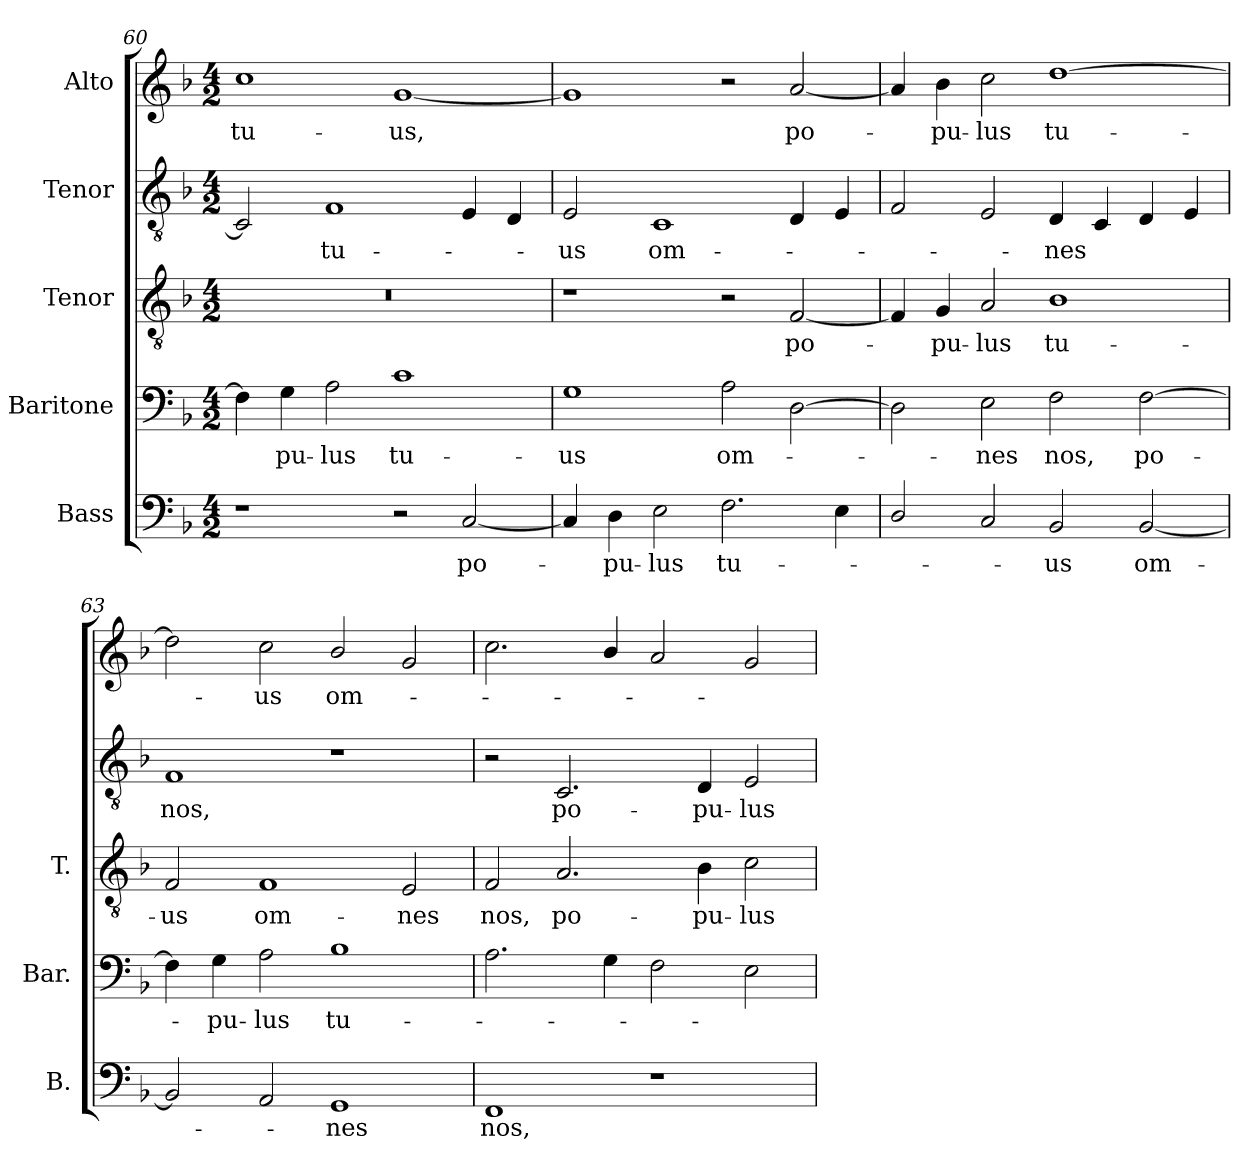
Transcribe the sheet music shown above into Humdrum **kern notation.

**kern	**text	**kern	**text	**kern	**text	**kern	**text	**kern	**text
*part5	*part5	*part4	*part4	*part3	*part3	*part2	*part2	*part1	*part1
*staff5	*staff5	*staff4	*staff4	*staff3	*staff3	*staff2	*staff2	*staff1	*staff1
*I"Bass	*	*I"Baritone	*	*I"Tenor	*	*I"Tenor	*	*I"Alto	*
*I'B.	*	*I'Bar.	*	*I'T.	*	*	*	*	*
*clefF4	*	*clefF4	*	*clefGv2	*	*clefGv2	*	*clefG2	*
*	*	*	*	*ITrd7c12	*	*	*	*	*
*k[b-]	*	*k[b-]	*	*k[b-]	*	*k[b-]	*	*k[b-]	*
*F:	*	*F:	*	*F:	*	*F:	*	*F:	*
*M4/2	*	*M4/2	*	*M4/2	*	*M4/2	*	*M4/2	*
=60	=60	=60	=60	=60	=60	=60	=60	=60	=60
!	!	!	!	!LO:N:vis=1	!	!	!	!	!
!	!	!	!	!	!	!	!	!	!LO:LY:b:color=#000000
1r	.	4Fi\]	.	0r	.	2Ci/]	.	1cci	tu-
!	!	!	!LO:LY:b:color=#000000	!	!	!	!	!	!
.	.	4Gi\	-pu-	.	.	.	.	.	.
!	!	!	!LO:LY:b:color=#000000	!	!	!	!	!	!
!	!	!	!	!	!	!	!LO:LY:b:color=#000000	!	!
.	.	2Ai\	-lus	.	.	1Fi	tu-	.	.
!	!	!	!LO:LY:b:color=#000000	!	!	!	!	!	!
!	!	!	!	!	!	!	!	!	!LO:LY:b:color=#000000
2r	.	1ci	tu-	.	.	.	.	[1gi	-us,
!	!LO:LY:b:color=#000000	!	!	!	!	!	!	!	!
[2Ci/	po-	.	.	.	.	4Ei/	.	.	.
.	.	.	.	.	.	4Di/	.	.	.
!!LO:PB:g=z
=61	=61	=61	=61	=61	=61	=61	=61	=61	=61
!	!	!	!LO:LY:b:color=#000000	!	!	!	!	!	!
!	!	!	!	!	!	!	!LO:LY:b:color=#000000	!	!
4Ci/]	.	1Gi	-us	1r	.	2Ei/	-us	1gi]	.
!	!LO:LY:b:color=#000000	!	!	!	!	!	!	!	!
4Di\	-pu-	.	.	.	.	.	.	.	.
!	!LO:LY:b:color=#000000	!	!	!	!	!	!	!	!
!	!	!	!	!	!	!	!LO:LY:b:color=#000000	!	!
2Ei\	-lus	.	.	.	.	1Ci	om-	.	.
!	!LO:LY:b:color=#000000	!	!	!	!	!	!	!	!
!	!	!	!LO:LY:b:color=#000000	!	!	!	!	!	!
2.Fi\	tu-	2Ai\	om-	2r	.	.	.	2r	.
!	!	!	!	!	!LO:LY:b:color=#000000	!	!	!	!
!	!	!	!	!	!	!	!	!	!LO:LY:b:color=#000000
.	.	[2Di\	.	[2FFi/	po-	4Di/	.	[2ai/	po-
4Ei\	.	.	.	.	.	4Ei/	.	.	.
=62	=62	=62	=62	=62	=62	=62	=62	=62	=62
2Di/	.	2Di\]	.	4FFi/]	.	2Fi/	.	4ai/]	.
!	!	!	!	!	!LO:LY:b:color=#000000	!	!	!	!
!	!	!	!	!	!	!	!	!	!LO:LY:b:color=#000000
.	.	.	.	4GGi/	-pu-	.	.	4b-i\	-pu-
!	!	!	!LO:LY:b:color=#000000	!	!	!	!	!	!
!	!	!	!	!	!LO:LY:b:color=#000000	!	!	!	!
!	!	!	!	!	!	!	!	!	!LO:LY:b:color=#000000
2Ci/	.	2Ei\	-nes	2AAi/	-lus	2Ei/	.	2cci\	-lus
!	!LO:LY:b:color=#000000	!	!	!	!	!	!	!	!
!	!	!	!LO:LY:b:color=#000000	!	!	!	!	!	!
!	!	!	!	!	!LO:LY:b:color=#000000	!	!	!	!
!	!	!	!	!	!	!	!LO:LY:b:color=#000000	!	!
!	!	!	!	!	!	!	!	!	!LO:LY:b:color=#000000
2BB-i/	-us	2Fi\	nos,	1BB-i	tu-	4Di/	-nes	[1ddi	tu-
.	.	.	.	.	.	4Ci/	.	.	.
!	!LO:LY:b:color=#000000	!	!	!	!	!	!	!	!
!	!	!	!LO:LY:b:color=#000000	!	!	!	!	!	!
[2BB-i/	om-	[2Fi\	po-	.	.	4Di/	.	.	.
.	.	.	.	.	.	4Ei/	.	.	.
=63	=63	=63	=63	=63	=63	=63	=63	=63	=63
!	!	!	!	!	!LO:LY:b:color=#000000	!	!	!	!
!	!	!	!	!	!	!	!LO:LY:b:color=#000000	!	!
2BB-i/]	.	4Fi\]	.	2FFi/	-us	1Fi	nos,	2ddi\]	.
!	!	!	!LO:LY:b:color=#000000	!	!	!	!	!	!
.	.	4Gi\	-pu-	.	.	.	.	.	.
!	!	!	!LO:LY:b:color=#000000	!	!	!	!	!	!
!	!	!	!	!	!LO:LY:b:color=#000000	!	!	!	!
!	!	!	!	!	!	!	!	!	!LO:LY:b:color=#000000
2AAi/	.	2Ai\	-lus	1FFi	om-	.	.	2cci\	-us
!	!LO:LY:b:color=#000000	!	!	!	!	!	!	!	!
!	!	!	!LO:LY:b:color=#000000	!	!	!	!	!	!
!	!	!	!	!	!	!	!	!	!LO:LY:b:color=#000000
1GGi	-nes	1B-i	tu-	.	.	1r	.	2b-i/	om-
!	!	!	!	!	!LO:LY:b:color=#000000	!	!	!	!
.	.	.	.	2EEi/	-nes	.	.	2gi/	.
=64	=64	=64	=64	=64	=64	=64	=64	=64	=64
!	!LO:LY:b:color=#000000	!	!	!	!	!	!	!	!
!	!	!	!	!	!LO:LY:b:color=#000000	!	!	!	!
1FFi	nos,	2.Ai\	.	2FFi/	nos,	2r	.	2.cci\	.
!	!	!	!	!	!LO:LY:b:color=#000000	!	!	!	!
!	!	!	!	!	!	!	!LO:LY:b:color=#000000	!	!
.	.	.	.	2.AAi/	po-	2.Ci/	po-	.	.
.	.	4Gi\	.	.	.	.	.	4b-i/	.
1r	.	2Fi\	.	.	.	.	.	2ai/	.
!	!	!	!	!	!LO:LY:b:color=#000000	!	!	!	!
!	!	!	!	!	!	!	!LO:LY:b:color=#000000	!	!
.	.	.	.	4BB-i\	-pu-	4Di/	-pu-	.	.
!	!	!	!	!	!LO:LY:b:color=#000000	!	!	!	!
!	!	!	!	!	!	!	!LO:LY:b:color=#000000	!	!
.	.	2Ei\	.	2Ci\	-lus	2Ei/	-lus	2gi/	.
=	=	=	=	=	=	=	=	=	=
*-	*-	*-	*-	*-	*-	*-	*-	*-	*-
